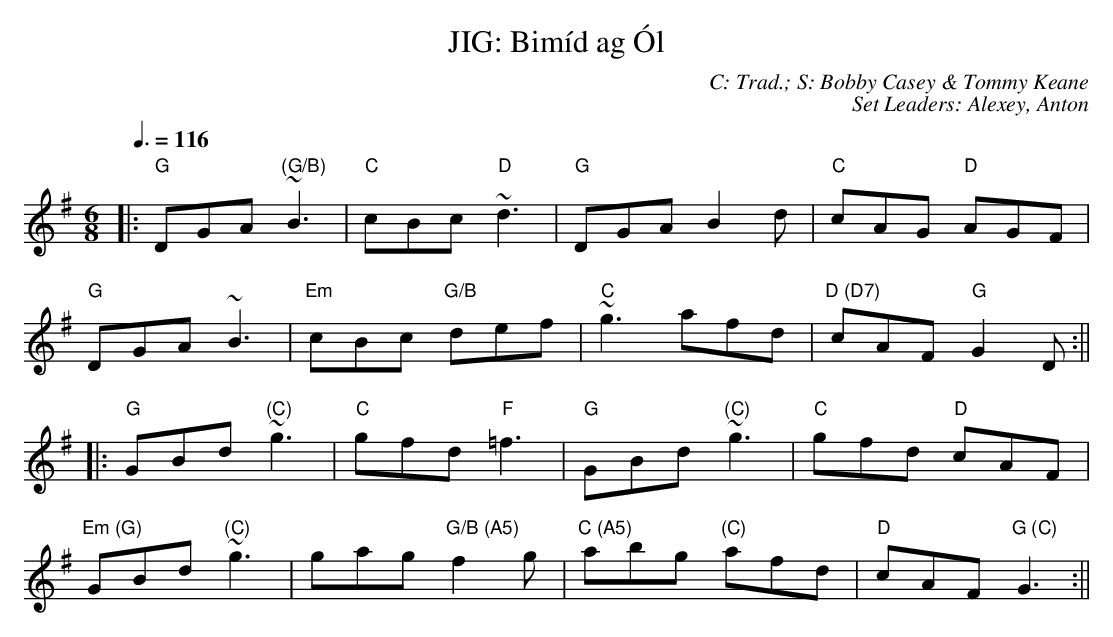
X:1
T: JIG: Bimíd ag Ól
C: C: Trad.; S: Bobby Casey & Tommy Keane
C: Set Leaders: Alexey, Anton
M: 6/8
L: 1/8
Q: 3/8=116
K: Gmaj
|:"G"DGA "(G/B)"~B3|"C"cBc "D"~d3|"G"DGA B2 d|"C"cAG "D"AGF|
"G"DGA ~B3|"Em"cBc "G/B"def|"C"~g3 afd|"D (D7)"cAF "G"G2D:||
|:"G"GBd "(C)"~g3|"C"gfd "F"=f3|"G"GBd "(C)"~g3|"C"gfd "D"cAF|
"Em (G)"GBd "(C)"~g3|gag "G/B (A5)"f2g|"C (A5)"abg "(C)"afd|"D"cAF "G (C)"G3:||
